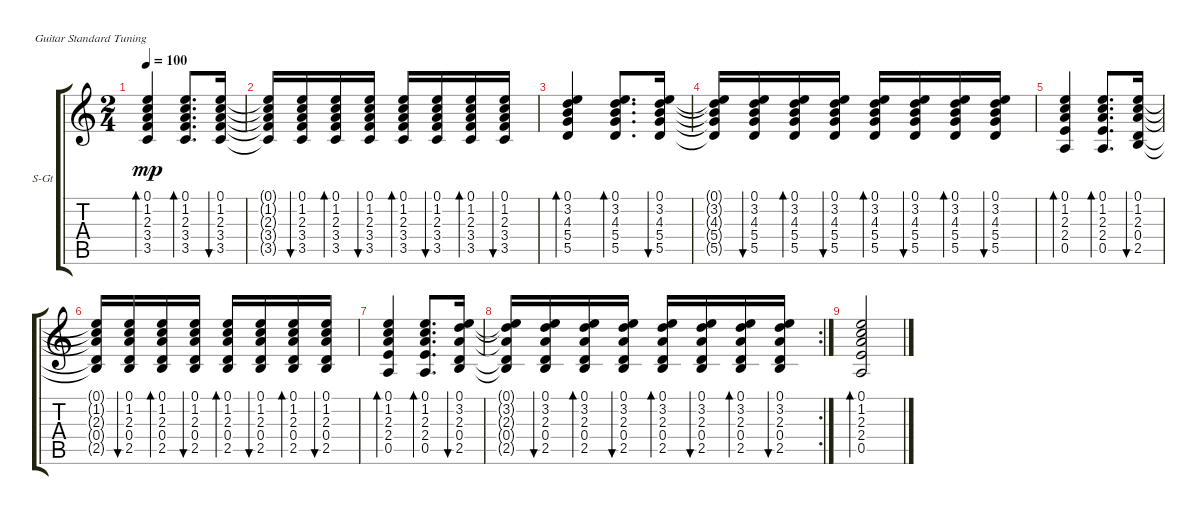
\defaultSystemsLayout 4
\bracketExtendMode groupsimilarinstruments
\firstSystemTrackNameOrientation horizontal
\otherSystemsTrackNameOrientation horizontal
\track ("Steel Guitar" "S-Gt") {instrument acousticguitarsteel}
\staff {score tabs}
\tuning (E4 B3 G3 D3 A2 E2)
\ts (2 4)
\tempo 100
\clef g2
\ks c
(3.5 3.4 2.3 0.1 1.2).4{bd 30 dy mp} (3.5 3.4 2.3 0.1 1.2).8{d bd 30} (3.5 3.4 2.3 0.1 1.2).16{bu 30} |
(3.5{t} 3.4{t} 2.3{t} 0.1{t} 1.2{t}).16 (3.5 3.4 2.3 0.1 1.2).16{bu 30} (3.5 3.4 2.3 0.1 1.2).16{bd 30} (3.5 3.4 2.3 0.1 1.2).16{bu 30} (3.5 3.4 2.3 0.1 1.2).16{bd 30} (3.5 3.4 2.3 0.1 1.2).16{bu 30} (3.5 3.4 2.3 0.1 1.2).16{bd 30} (3.5 3.4 2.3 0.1 1.2).16{bu 30} |
(5.5 5.4 4.3 0.1 3.2).4{bd 30} (5.5 5.4 4.3 0.1 3.2).8{d bd 30} (5.5 5.4 4.3 0.1 3.2).16{bu 30} |
(5.5{t} 5.4{t} 4.3{t} 0.1{t} 3.2{t}).16 (5.5 5.4 4.3 0.1 3.2).16{bu 30} (5.5 5.4 4.3 0.1 3.2).16{bd 30} (5.5 5.4 4.3 0.1 3.2).16{bu 30} (5.5 5.4 4.3 0.1 3.2).16{bd 30} (5.5 5.4 4.3 0.1 3.2).16{bu 30} (5.5 5.4 4.3 0.1 3.2).16{bd 30} (5.5 5.4 4.3 0.1 3.2).16{bu 30} |
(0.5 2.4 2.3 0.1 1.2).4{bd 30} (0.5 2.4 2.3 0.1 1.2).8{d bd 30} (2.5 0.4 2.3 0.1 1.2).16{bu 30} |
(2.5{t} 0.4{t} 2.3{t} 0.1{t} 1.2{t}).16 (2.5 0.4 2.3 0.1 1.2).16{bu 30} (2.5 0.4 2.3 0.1 1.2).16{bd 30} (2.5 0.4 2.3 0.1 1.2).16{bu 30} (2.5 0.4 2.3 0.1 1.2).16{bd 30} (2.5 0.4 2.3 0.1 1.2).16{bu 30} (2.5 0.4 2.3 0.1 1.2).16{bd 30} (2.5 0.4 2.3 0.1 1.2).16{bu 30} |
(0.5 2.4 2.3 0.1 1.2).4{bd 30} (0.5 2.4 2.3 0.1 1.2).8{d bd 30} (2.5 0.4 2.3 0.1 3.2).16{bu 30} |
\rc 2
(2.5{t} 0.4{t} 2.3{t} 0.1{t} 3.2{t}).16 (2.5 0.4 2.3 0.1 3.2).16{bu 30} (2.5 0.4 2.3 0.1 3.2).16{bd 30} (2.5 0.4 2.3 0.1 3.2).16{bu 30} (2.5 0.4 2.3 0.1 3.2).16{bd 30} (2.5 0.4 2.3 0.1 3.2).16{bu 30} (2.5 0.4 2.3 0.1 3.2).16{bd 30} (2.5 0.4 2.3 0.1 3.2).16{bu 30} |
(0.5 2.4 2.3 0.1 1.2).2{bd 30}
